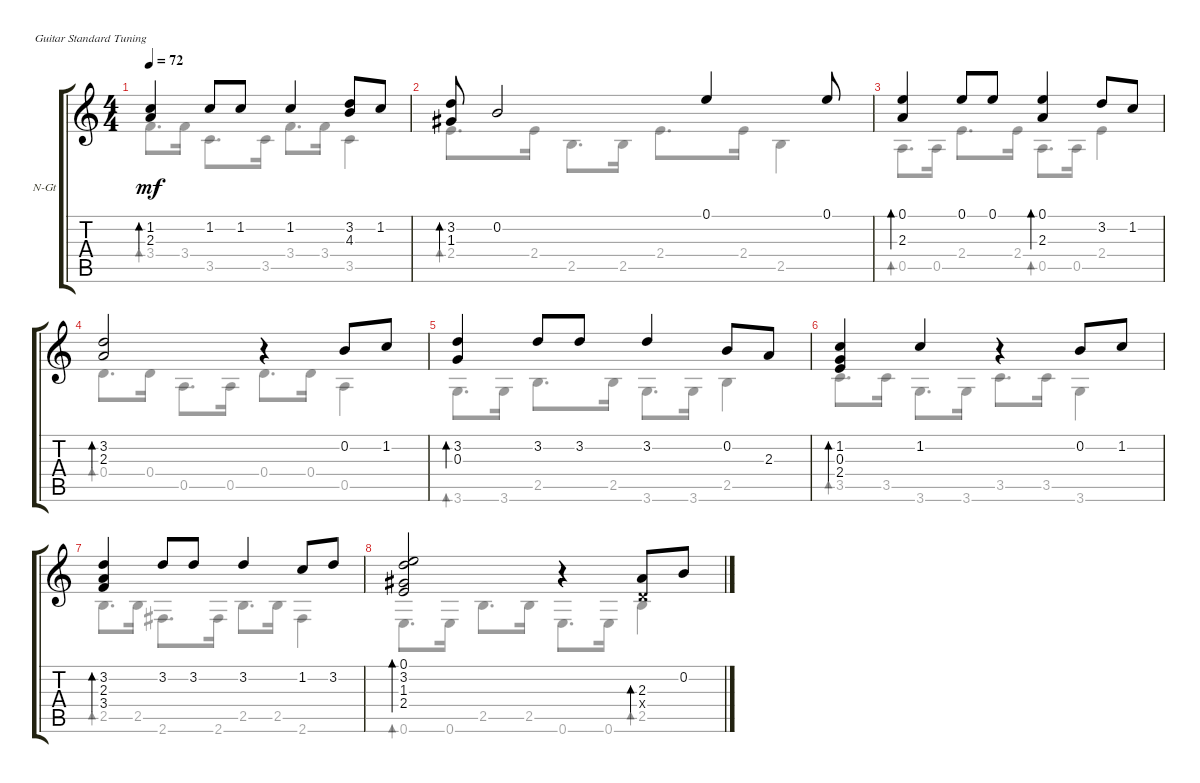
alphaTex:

\defaultSystemsLayout 4
\bracketExtendMode groupsimilarinstruments
\firstSystemTrackNameOrientation horizontal
\otherSystemsTrackNameOrientation horizontal
\track ("Nylon Guitar" "N-Gt") {instrument acousticguitarnylon}
\staff {score tabs}
\tuning (E4 B3 G3 D3 A2 E2)
\voice
\ts (4 4)
\tempo 72
\clef g2
\ks c
(1.2 2.3).4{bd 118 dy mf instrument acousticguitarnylon} 1.2.8 1.2.8 1.2.4 (4.3 3.2).8 1.2.8 |
(3.2 1.3).8{bd 117} 0.2.2 0.1.4 0.1.8 |
(0.1 2.3).4{bd 116} 0.1.8 0.1.8 (0.1 2.3).4{bd 115} 3.2.8 1.2.8 |
(2.3 3.2).2{bd 114} r.4 0.2.8 1.2.8 |
(3.2 0.3).4{bd 113} 3.2.8 3.2.8 3.2.4 0.2.8 2.3.8 |
(0.3 1.2 2.4).4{bd 112} 1.2.4 r.4 0.2.8 1.2.8 |
(3.2 2.3 3.4).4{bd 111} 3.2.8 3.2.8 3.2.4 1.2.8 3.2.8 |
(3.2 0.1 1.3 2.4).2{bd 110} r.4 (2.3 0.4{x}).8{bd 109} 0.2.8
\voice
\clef g2
\ottava regular
\simile none
\ks c
3.4.8{d bd 118 dy mf} 3.4.16 3.5.8{d} 3.5.16 3.4.8{d} 3.4.16 3.5.4 |
2.4.8{d bd 117} 2.4.16 2.5.8{d} 2.5.16 2.4.8{d} 2.4.16 2.5.4 |
0.5.8{d bd 116} 0.5.16 2.4.8{d} 2.4.16 0.5.8{d bd 115} 0.5.16 2.4.4 |
0.4.8{d bd 114} 0.4.16 0.5.8{d} 0.5.16 0.4.8{d} 0.4.16 0.5.4 |
3.6.8{d bd 113} 3.6.16 2.5.8{d} 2.5.16 3.6.8{d} 3.6.16 2.5.4 |
3.5.8{d bd 112} 3.5.16 3.6.8{d} 3.6.16 3.5.8{d} 3.5.16 3.6.4 |
2.5.8{d bd 111} 2.5.16 2.6.8{d} 2.6.16 2.5.8{d} 2.5.16 2.6.4 |
0.6.8{d bd 110} 0.6.16 2.5.8{d} 2.5.16 0.6.8{d} 0.6.16 2.5.4{bd 109}
